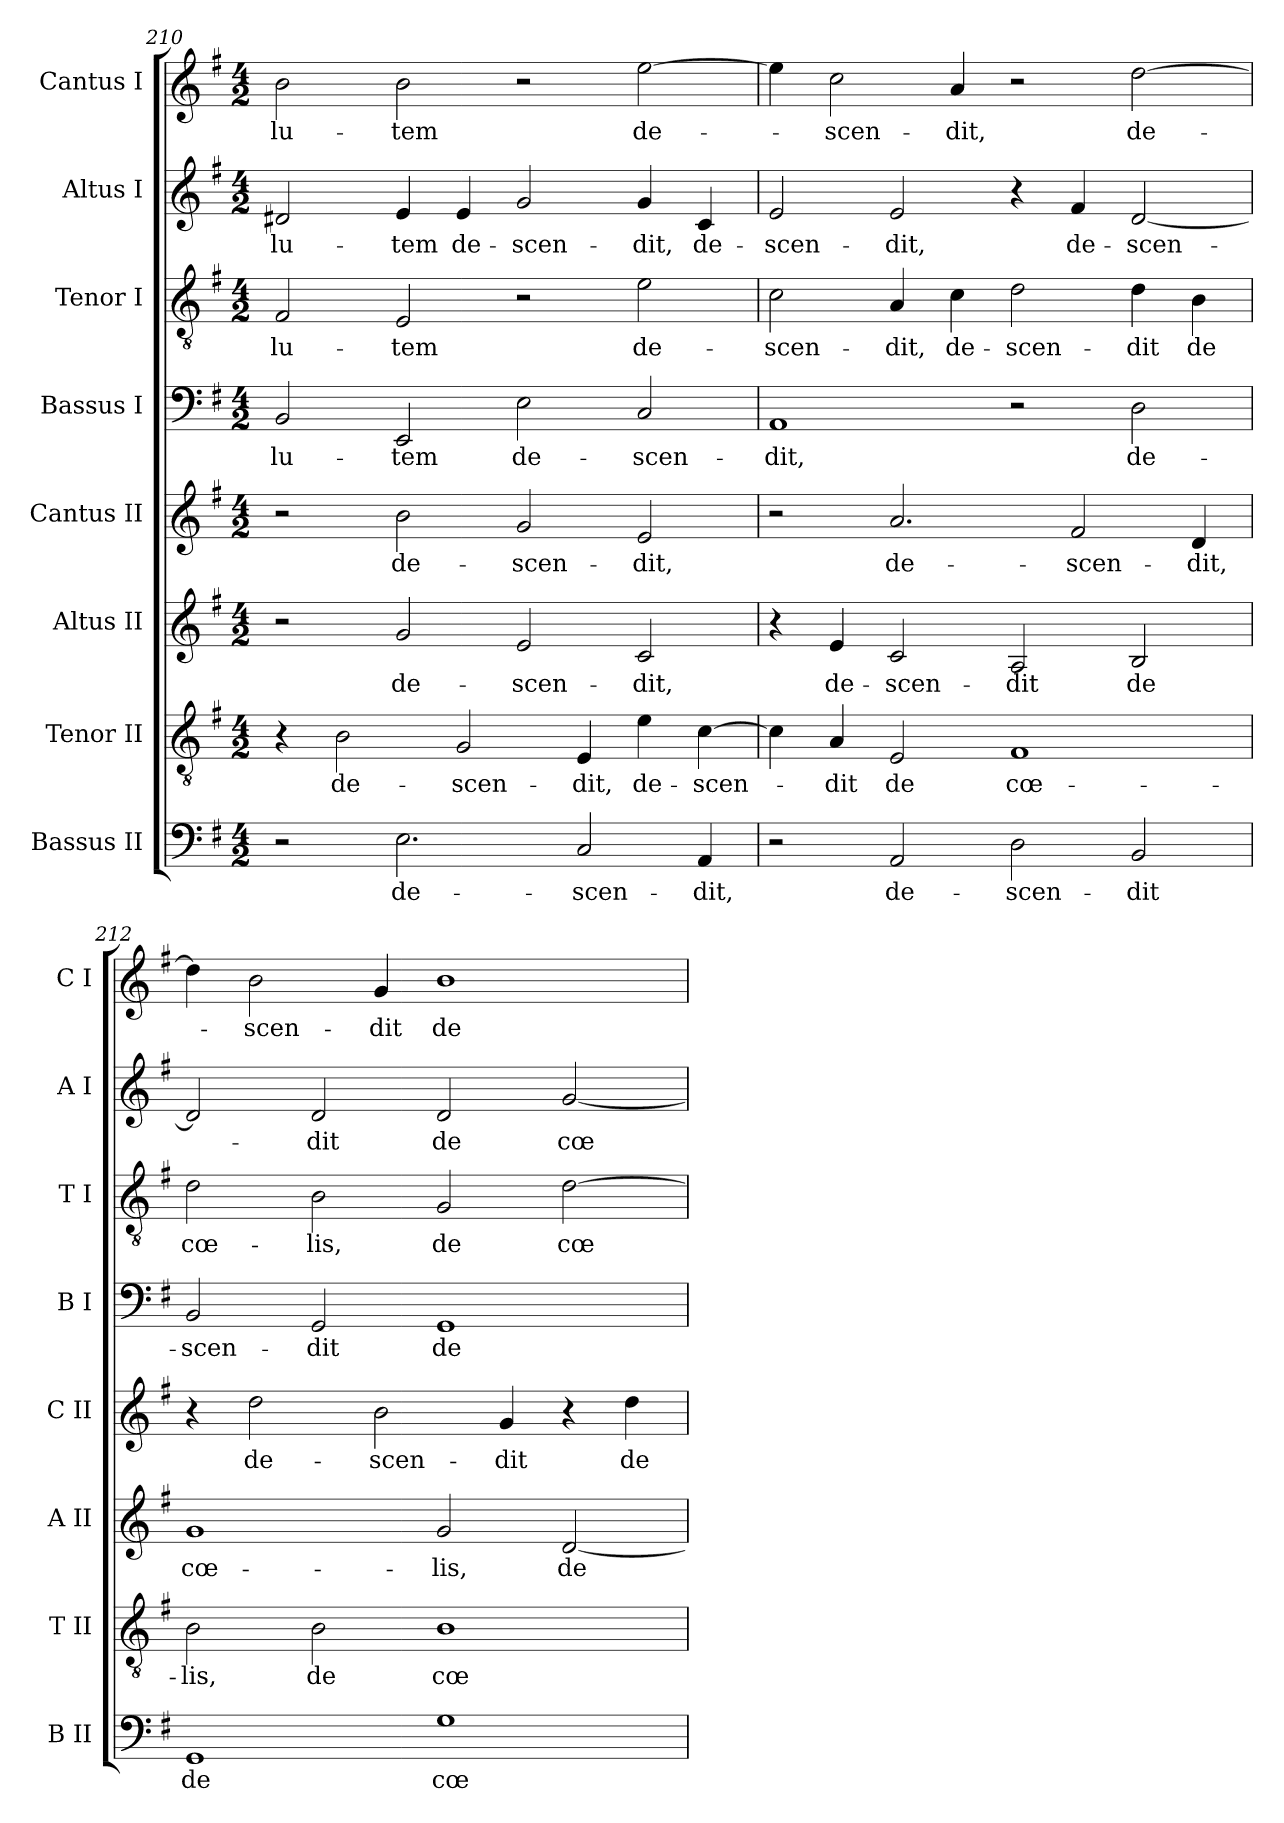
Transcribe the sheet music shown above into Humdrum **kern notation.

**kern	**text	**kern	**text	**kern	**text	**kern	**text	**kern	**text	**kern	**text	**kern	**text	**kern	**text
*part8	*part8	*part7	*part7	*part6	*part6	*part5	*part5	*part4	*part4	*part3	*part3	*part2	*part2	*part1	*part1
*staff8	*staff8	*staff7	*staff7	*staff6	*staff6	*staff5	*staff5	*staff4	*staff4	*staff3	*staff3	*staff2	*staff2	*staff1	*staff1
*I"Bassus II	*	*I"Tenor II	*	*I"Altus II	*	*I"Cantus II	*	*I"Bassus I	*	*I"Tenor I	*	*I"Altus I	*	*I"Cantus I	*
*I'B II	*	*I'T II	*	*I'A II	*	*I'C II	*	*I'B I	*	*I'T I	*	*I'A I	*	*I'C I	*
*clefF4	*	*clefGv2	*	*clefG2	*	*clefG2	*	*clefF4	*	*clefGv2	*	*clefG2	*	*clefG2	*
*k[f#]	*	*k[f#]	*	*k[f#]	*	*k[f#]	*	*k[f#]	*	*k[f#]	*	*k[f#]	*	*k[f#]	*
*G:	*	*G:	*	*G:	*	*G:	*	*G:	*	*G:	*	*G:	*	*G:	*
*M4/2	*	*M4/2	*	*M4/2	*	*M4/2	*	*M4/2	*	*M4/2	*	*M4/2	*	*M4/2	*
=210	=210	=210	=210	=210	=210	=210	=210	=210	=210	=210	=210	=210	=210	=210	=210
!	!	!	!	!	!	!	!	!	!LO:LY:b	!	!	!	!	!	!
!	!	!	!	!	!	!	!	!	!	!	!LO:LY:b	!	!	!	!
!	!	!	!	!	!	!	!	!	!	!	!	!	!LO:LY:b	!	!
!	!	!	!	!	!	!	!	!	!	!	!	!	!	!	!LO:LY:b
2r	.	4r	.	2r	.	2r	.	2BB/	-lu-	2F#/	-lu-	2d#X/	-lu-	2b\	-lu-
!	!	!	!LO:LY:b	!	!	!	!	!	!	!	!	!	!	!	!
.	.	2B\	de-	.	.	.	.	.	.	.	.	.	.	.	.
!	!LO:LY:b	!	!	!	!	!	!	!	!	!	!	!	!	!	!
!	!	!	!	!	!LO:LY:b	!	!	!	!	!	!	!	!	!	!
!	!	!	!	!	!	!	!LO:LY:b	!	!	!	!	!	!	!	!
!	!	!	!	!	!	!	!	!	!LO:LY:b	!	!	!	!	!	!
!	!	!	!	!	!	!	!	!	!	!	!LO:LY:b	!	!	!	!
!	!	!	!	!	!	!	!	!	!	!	!	!	!LO:LY:b	!	!
!	!	!	!	!	!	!	!	!	!	!	!	!	!	!	!LO:LY:b
2.E\	de-	.	.	2g/	de-	2b\	de-	2EE/	-tem	2E/	-tem	4e/	-tem	2b\	-tem
!	!	!	!LO:LY:b	!	!	!	!	!	!	!	!	!	!	!	!
!	!	!	!	!	!	!	!	!	!	!	!	!	!LO:LY:b	!	!
.	.	2G/	-scen-	.	.	.	.	.	.	.	.	4e/	de-	.	.
!	!	!	!	!	!LO:LY:b	!	!	!	!	!	!	!	!	!	!
!	!	!	!	!	!	!	!LO:LY:b	!	!	!	!	!	!	!	!
!	!	!	!	!	!	!	!	!	!LO:LY:b	!	!	!	!	!	!
!	!	!	!	!	!	!	!	!	!	!	!	!	!LO:LY:b	!	!
.	.	.	.	2e/	-scen-	2g/	-scen-	2E\	de-	2r	.	2g/	-scen-	2r	.
!	!LO:LY:b	!	!	!	!	!	!	!	!	!	!	!	!	!	!
!	!	!	!LO:LY:b	!	!	!	!	!	!	!	!	!	!	!	!
2C/	-scen-	4E/	-dit,	.	.	.	.	.	.	.	.	.	.	.	.
!	!	!	!LO:LY:b	!	!	!	!	!	!	!	!	!	!	!	!
!	!	!	!	!	!LO:LY:b	!	!	!	!	!	!	!	!	!	!
!	!	!	!	!	!	!	!LO:LY:b	!	!	!	!	!	!	!	!
!	!	!	!	!	!	!	!	!	!LO:LY:b	!	!	!	!	!	!
!	!	!	!	!	!	!	!	!	!	!	!LO:LY:b	!	!	!	!
!	!	!	!	!	!	!	!	!	!	!	!	!	!LO:LY:b	!	!
!	!	!	!	!	!	!	!	!	!	!	!	!	!	!	!LO:LY:b
.	.	4e\	de-	2c/	-dit,	2e/	-dit,	2C/	-scen-	2e\	de-	4g/	-dit,	[2ee\	de-
!	!LO:LY:b	!	!	!	!	!	!	!	!	!	!	!	!	!	!
!	!	!	!LO:LY:b	!	!	!	!	!	!	!	!	!	!	!	!
!	!	!	!	!	!	!	!	!	!	!	!	!	!LO:LY:b	!	!
4AA/	-dit,	[4c\	-scen-	.	.	.	.	.	.	.	.	4c/	de-	.	.
!!LO:LB:g=z
=211	=211	=211	=211	=211	=211	=211	=211	=211	=211	=211	=211	=211	=211	=211	=211
!	!	!	!	!	!	!	!	!	!LO:LY:b	!	!	!	!	!	!
!	!	!	!	!	!	!	!	!	!	!	!LO:LY:b	!	!	!	!
!	!	!	!	!	!	!	!	!	!	!	!	!	!LO:LY:b	!	!
2r	.	4c\]	.	4r	.	2r	.	1AA	-dit,	2c\	-scen-	2e/	-scen-	4ee\]	.
!	!	!	!LO:LY:b	!	!	!	!	!	!	!	!	!	!	!	!
!	!	!	!	!	!LO:LY:b	!	!	!	!	!	!	!	!	!	!
!	!	!	!	!	!	!	!	!	!	!	!	!	!	!	!LO:LY:b
.	.	4A/	-dit	4e/	de-	.	.	.	.	.	.	.	.	2cc\	-scen-
!	!LO:LY:b	!	!	!	!	!	!	!	!	!	!	!	!	!	!
!	!	!	!LO:LY:b	!	!	!	!	!	!	!	!	!	!	!	!
!	!	!	!	!	!LO:LY:b	!	!	!	!	!	!	!	!	!	!
!	!	!	!	!	!	!	!LO:LY:b	!	!	!	!	!	!	!	!
!	!	!	!	!	!	!	!	!	!	!	!LO:LY:b	!	!	!	!
!	!	!	!	!	!	!	!	!	!	!	!	!	!LO:LY:b	!	!
2AA/	de-	2E/	de	2c/	-scen-	2.a/	de-	.	.	4A/	-dit,	2e/	-dit,	.	.
!	!	!	!	!	!	!	!	!	!	!	!LO:LY:b	!	!	!	!
!	!	!	!	!	!	!	!	!	!	!	!	!	!	!	!LO:LY:b
.	.	.	.	.	.	.	.	.	.	4c\	de-	.	.	4a/	-dit,
!	!LO:LY:b	!	!	!	!	!	!	!	!	!	!	!	!	!	!
!	!	!	!LO:LY:b	!	!	!	!	!	!	!	!	!	!	!	!
!	!	!	!	!	!LO:LY:b	!	!	!	!	!	!	!	!	!	!
!	!	!	!	!	!	!	!	!	!	!	!LO:LY:b	!	!	!	!
2D\	-scen-	1F#	cœ-	2A/	-dit	.	.	2r	.	2d\	-scen-	4r	.	2r	.
!	!	!	!	!	!	!	!LO:LY:b	!	!	!	!	!	!	!	!
!	!	!	!	!	!	!	!	!	!	!	!	!	!LO:LY:b	!	!
.	.	.	.	.	.	2f#/	-scen-	.	.	.	.	4f#/	de-	.	.
!	!LO:LY:b	!	!	!	!	!	!	!	!	!	!	!	!	!	!
!	!	!	!	!	!LO:LY:b	!	!	!	!	!	!	!	!	!	!
!	!	!	!	!	!	!	!	!	!LO:LY:b	!	!	!	!	!	!
!	!	!	!	!	!	!	!	!	!	!	!LO:LY:b	!	!	!	!
!	!	!	!	!	!	!	!	!	!	!	!	!	!LO:LY:b	!	!
!	!	!	!	!	!	!	!	!	!	!	!	!	!	!	!LO:LY:b
2BB/	-dit	.	.	2B/	de	.	.	2D\	de-	4d\	-dit	[2d/	-scen-	[2dd\	de-
!	!	!	!	!	!	!	!LO:LY:b	!	!	!	!	!	!	!	!
!	!	!	!	!	!	!	!	!	!	!	!LO:LY:b	!	!	!	!
.	.	.	.	.	.	4d/	-dit,	.	.	4B\	de	.	.	.	.
=212	=212	=212	=212	=212	=212	=212	=212	=212	=212	=212	=212	=212	=212	=212	=212
!	!LO:LY:b	!	!	!	!	!	!	!	!	!	!	!	!	!	!
!	!	!	!LO:LY:b	!	!	!	!	!	!	!	!	!	!	!	!
!	!	!	!	!	!LO:LY:b	!	!	!	!	!	!	!	!	!	!
!	!	!	!	!	!	!	!	!	!LO:LY:b	!	!	!	!	!	!
!	!	!	!	!	!	!	!	!	!	!	!LO:LY:b	!	!	!	!
1GG	de	2B\	-lis,	1g	cœ-	4r	.	2BB/	-scen-	2d\	cœ-	2d/]	.	4dd\]	.
!	!	!	!	!	!	!	!LO:LY:b	!	!	!	!	!	!	!	!
!	!	!	!	!	!	!	!	!	!	!	!	!	!	!	!LO:LY:b
.	.	.	.	.	.	2dd\	de-	.	.	.	.	.	.	2b\	-scen-
!	!	!	!LO:LY:b	!	!	!	!	!	!	!	!	!	!	!	!
!	!	!	!	!	!	!	!	!	!LO:LY:b	!	!	!	!	!	!
!	!	!	!	!	!	!	!	!	!	!	!LO:LY:b	!	!	!	!
!	!	!	!	!	!	!	!	!	!	!	!	!	!LO:LY:b	!	!
.	.	2B\	de	.	.	.	.	2GG/	-dit	2B\	-lis,	2d/	-dit	.	.
!	!	!	!	!	!	!	!LO:LY:b	!	!	!	!	!	!	!	!
!	!	!	!	!	!	!	!	!	!	!	!	!	!	!	!LO:LY:b
.	.	.	.	.	.	2b\	-scen-	.	.	.	.	.	.	4g/	-dit
!	!LO:LY:b	!	!	!	!	!	!	!	!	!	!	!	!	!	!
!	!	!	!LO:LY:b	!	!	!	!	!	!	!	!	!	!	!	!
!	!	!	!	!	!LO:LY:b	!	!	!	!	!	!	!	!	!	!
!	!	!	!	!	!	!	!	!	!LO:LY:b	!	!	!	!	!	!
!	!	!	!	!	!	!	!	!	!	!	!LO:LY:b	!	!	!	!
!	!	!	!	!	!	!	!	!	!	!	!	!	!LO:LY:b	!	!
!	!	!	!	!	!	!	!	!	!	!	!	!	!	!	!LO:LY:b
1G	cœ-	1B	cœ-	2g/	-lis,	.	.	1GG	de	2G/	de	2d/	de	1b	de
!	!	!	!	!	!	!	!LO:LY:b	!	!	!	!	!	!	!	!
.	.	.	.	.	.	4g/	-dit	.	.	.	.	.	.	.	.
!	!	!	!	!	!LO:LY:b	!	!	!	!	!	!	!	!	!	!
!	!	!	!	!	!	!	!	!	!	!	!LO:LY:b	!	!	!	!
!	!	!	!	!	!	!	!	!	!	!	!	!	!LO:LY:b	!	!
.	.	.	.	[2d/	de	4r	.	.	.	[2d\	cœ-	[2g/	cœ-	.	.
!	!	!	!	!	!	!	!LO:LY:b	!	!	!	!	!	!	!	!
.	.	.	.	.	.	4dd\	de	.	.	.	.	.	.	.	.
=	=	=	=	=	=	=	=	=	=	=	=	=	=	=	=
*-	*-	*-	*-	*-	*-	*-	*-	*-	*-	*-	*-	*-	*-	*-	*-
